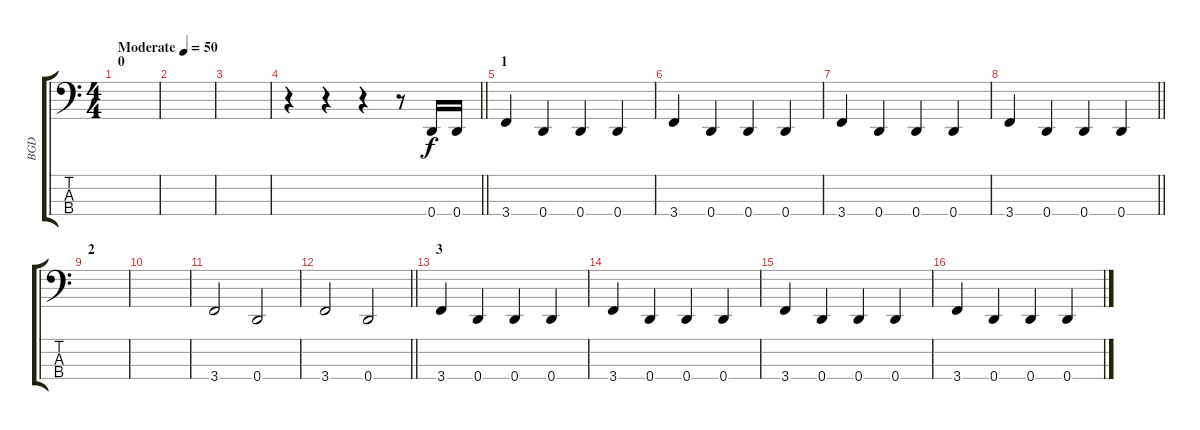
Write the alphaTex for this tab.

\track ("BGD" "BGD") {instrument overdrivenguitar}
\staff {score tabs}
\tuning (G2 D2 A1 D1) {hide}
\ts (4 4)
\section ("" "0")
\tempo (50 "Moderate")
\clef f4
\ks c
|
|
|
\barLineRight lightlight
r.4 r.4 r.4 r.8 0.4.16 0.4.16 |
\section ("" "1")
3.4.4 0.4.4 0.4.4 0.4.4 |
3.4.4 0.4.4 0.4.4 0.4.4 |
3.4.4 0.4.4 0.4.4 0.4.4 |
\barLineRight lightlight
3.4.4 0.4.4 0.4.4 0.4.4 |
\section ("" "2")
|
|
3.4.2 0.4.2 |
\barLineRight lightlight
3.4.2 0.4.2 |
\section ("" "3")
3.4.4 0.4.4 0.4.4 0.4.4 |
3.4.4 0.4.4 0.4.4 0.4.4 |
3.4.4 0.4.4 0.4.4 0.4.4 |
3.4.4 0.4.4 0.4.4 0.4.4
